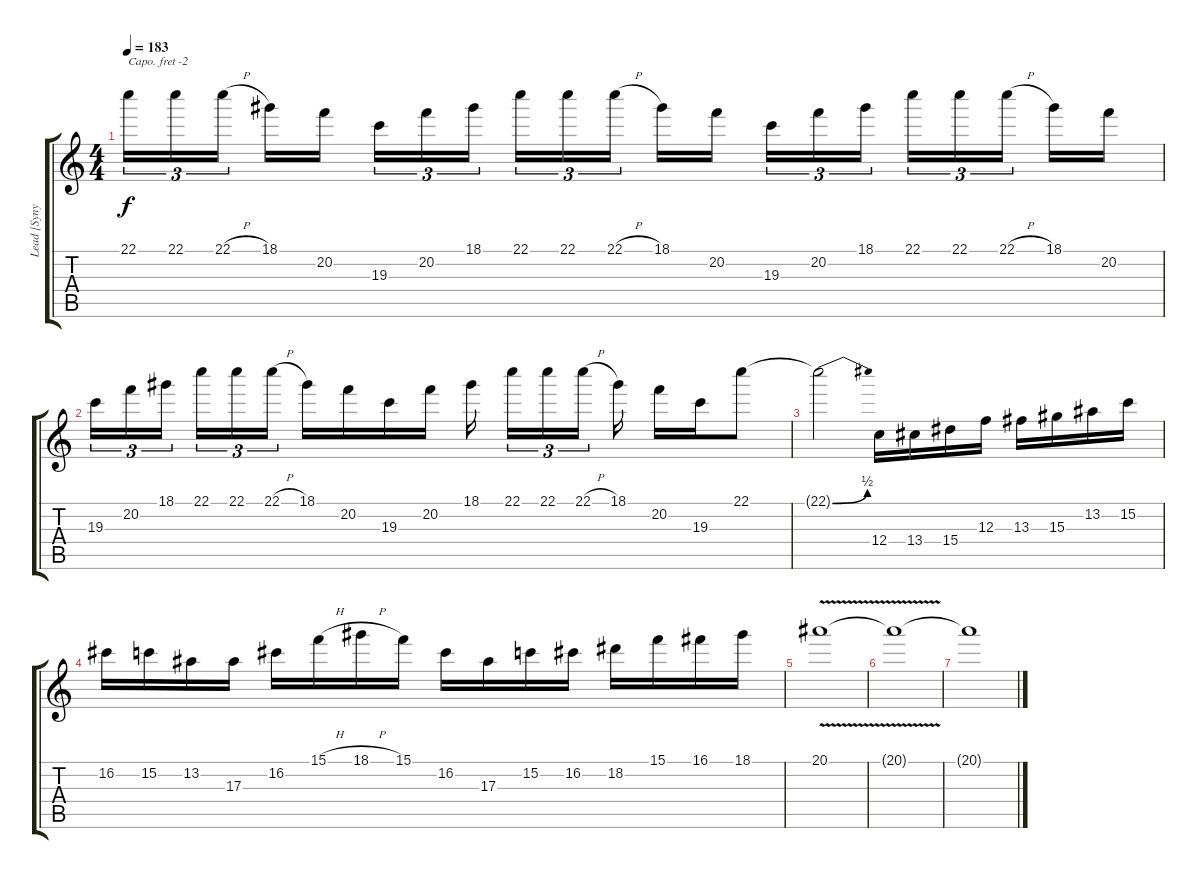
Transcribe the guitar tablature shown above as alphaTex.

\track ("Lead [Synyster Gates]" "Lead [Syny") {instrument distortionguitar}
\staff {score tabs}
\capo -2
\tuning (E4 B3 G3 D3 A2 D2) {hide}
\ts (4 4)
\tempo 183
\clef g2
\ks c
22.1.16{tu (3 2) dy f} 22.1.16{tu (3 2)} 22.1{h}.16{tu (3 2) beam splitsecondary} 18.1.16 20.2.16 19.3.16{tu (3 2)} 20.2.16{tu (3 2)} 18.1.16{tu (3 2) beam splitsecondary} 22.1.16{tu (3 2)} 22.1.16{tu (3 2)} 22.1{h}.16{tu (3 2)} 18.1.16 20.2.16{beam splitsecondary} 19.3.16{tu (3 2)} 20.2.16{tu (3 2)} 18.1.16{tu (3 2)} 22.1.16{tu (3 2)} 22.1.16{tu (3 2)} 22.1{h}.16{tu (3 2) beam splitsecondary} 18.1.16 20.2.16 |
19.3.16{tu (3 2)} 20.2.16{tu (3 2)} 18.1.16{tu (3 2) beam splitsecondary} 22.1.16{tu (3 2)} 22.1.16{tu (3 2)} 22.1{h}.16{tu (3 2)} 18.1.16 20.2.16 19.3.16 20.2.16 18.1.16{beam splitsecondary} 22.1.16{tu (3 2)} 22.1.16{tu (3 2)} 22.1{h}.16{tu (3 2) beam splitsecondary} 18.1.16 20.2.16 19.3.16 22.1.8 |
22.1{be (bend 0 0 60 2) t}.2 12.4.16 13.4.16 15.4.16 12.3.16 13.3.16 15.3.16 13.2.16 15.2.16 |
16.2.16 15.2.16 13.2.16 17.3.16 16.2.16 15.1{h}.16 18.1{h}.16 15.1.16 16.2.16 17.3.16 15.2.16 16.2.16 18.2.16 15.1.16 16.1.16 18.1.16 |
20.1{v}.1 |
20.1{t}.1 |
20.1{t}.1
